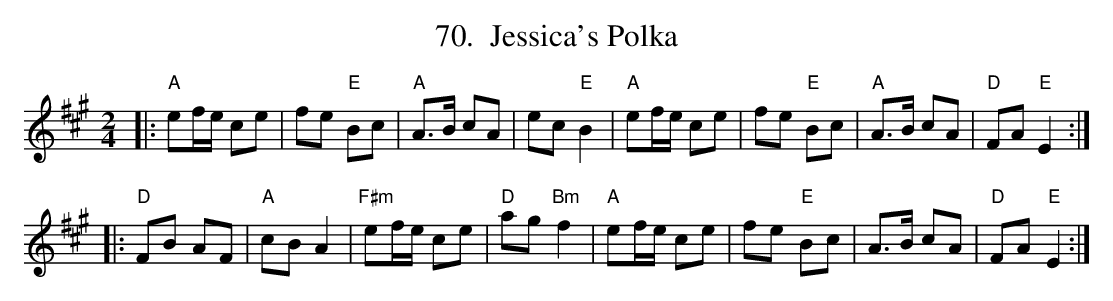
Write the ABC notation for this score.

X:1
T:Jessica's Polka
M:2/4
L:1/8
%%score 1 | 2
K:A
[V:1]|:"A"ef/e/ ce|fe "E"Bc|"A"A>B cA|ec "E"B2|"A"ef/e/ ce|fe "E"Bc|"A"A>B cA|"D"FA "E"E2:|
[V:C cef=bass middle=D octave=-1]
|:A2e2|dce2|a2e2|A2e2|A2e2|dce2|a2e2|d2e2:|
[V:1]|:"D"FB AF|"A"cBA2|"F#m"ef/e/ ce|"D"ag"Bm"f2|"A"ef/e/ ce|fe "E"Bc|A>B cA|"D"FA"E"E2:|
[V:C]|:d2A2|c2A2|fedc|dcBA|A2e2|dce2|a2e2|d2e2:|
